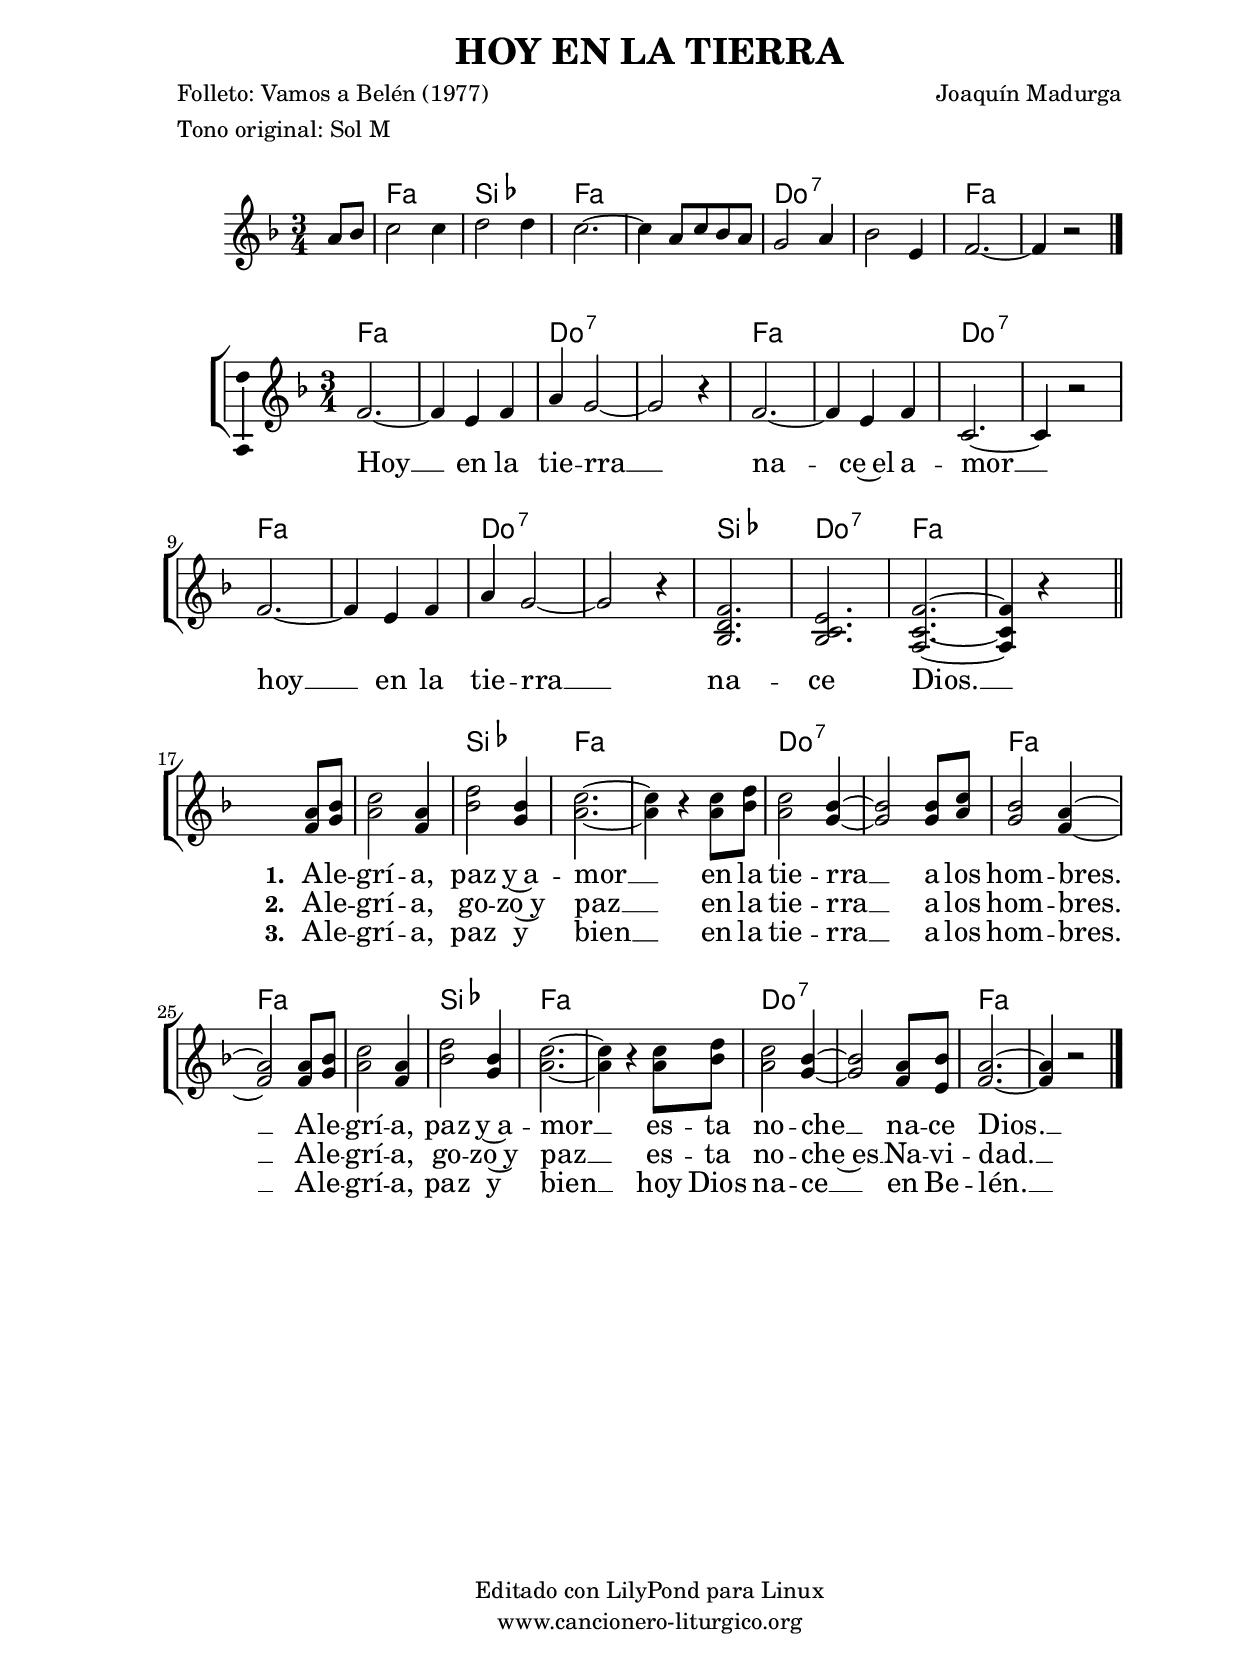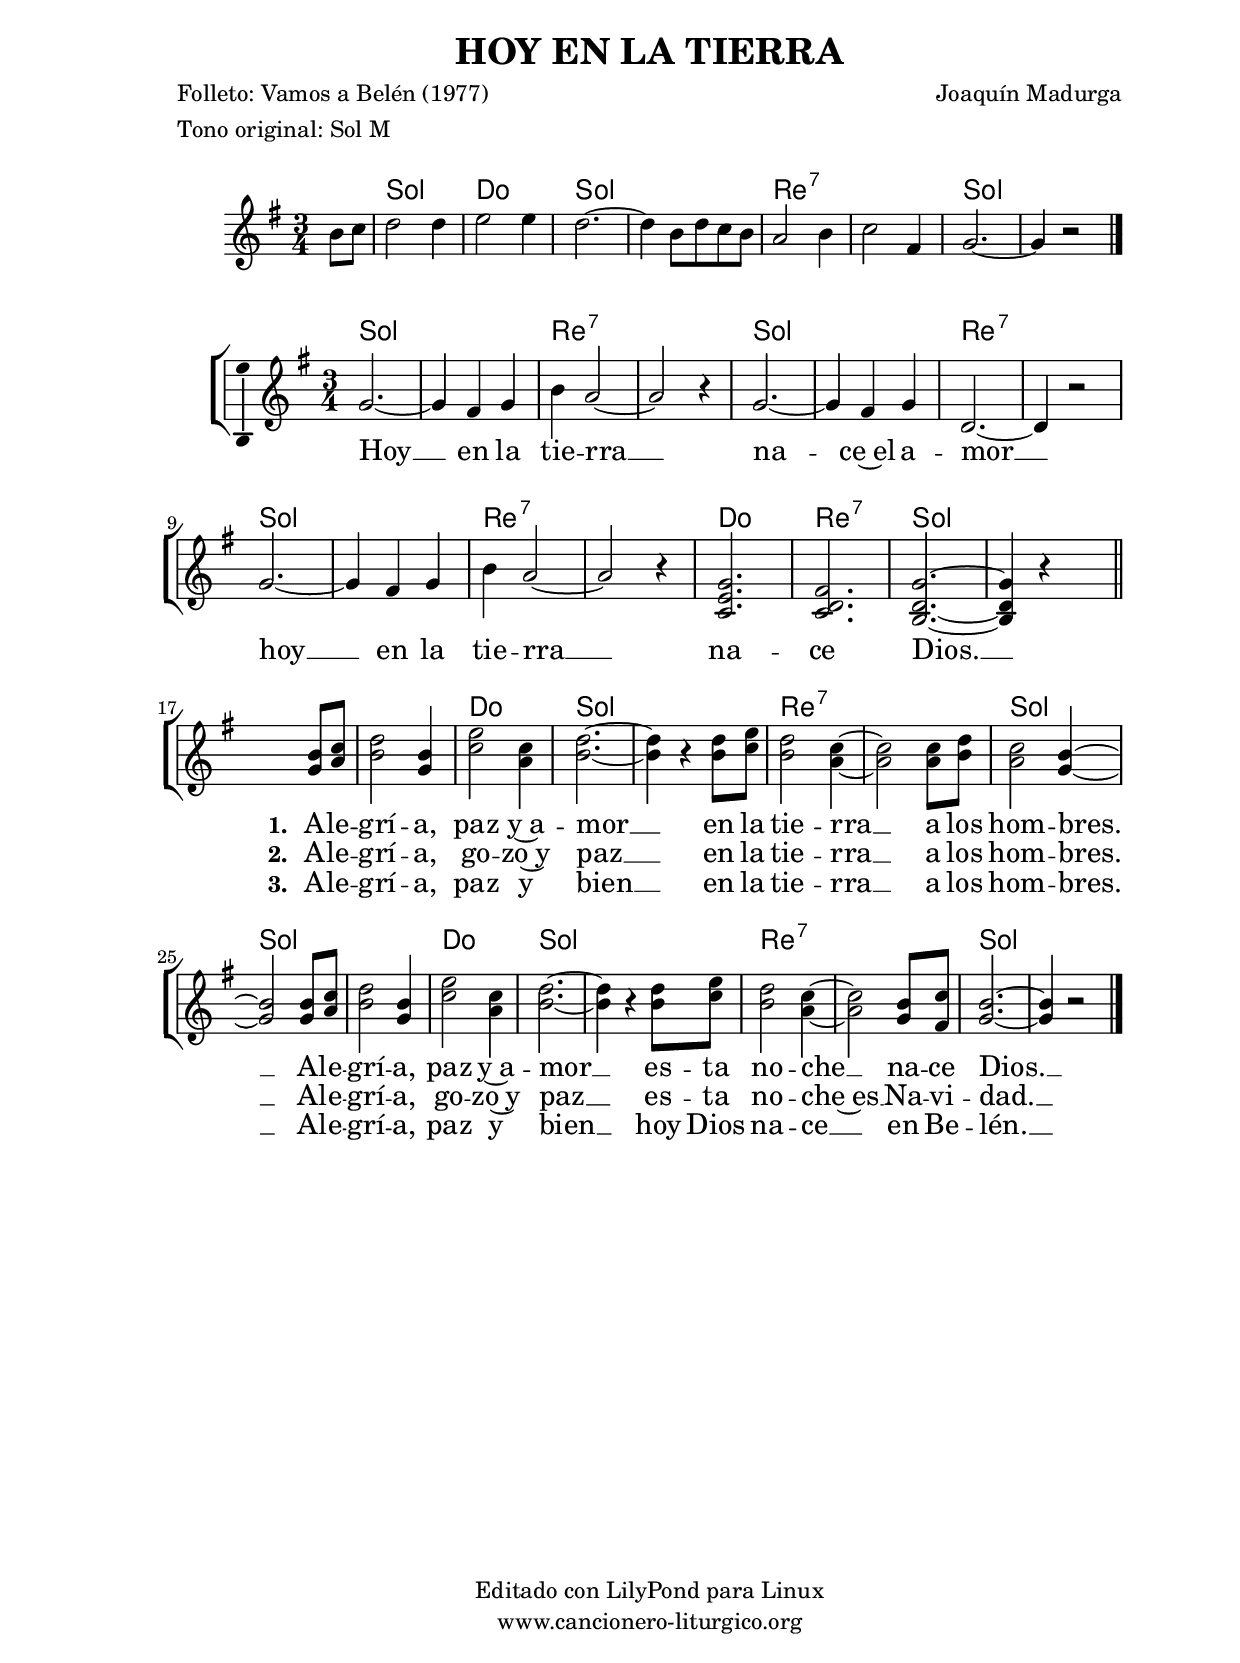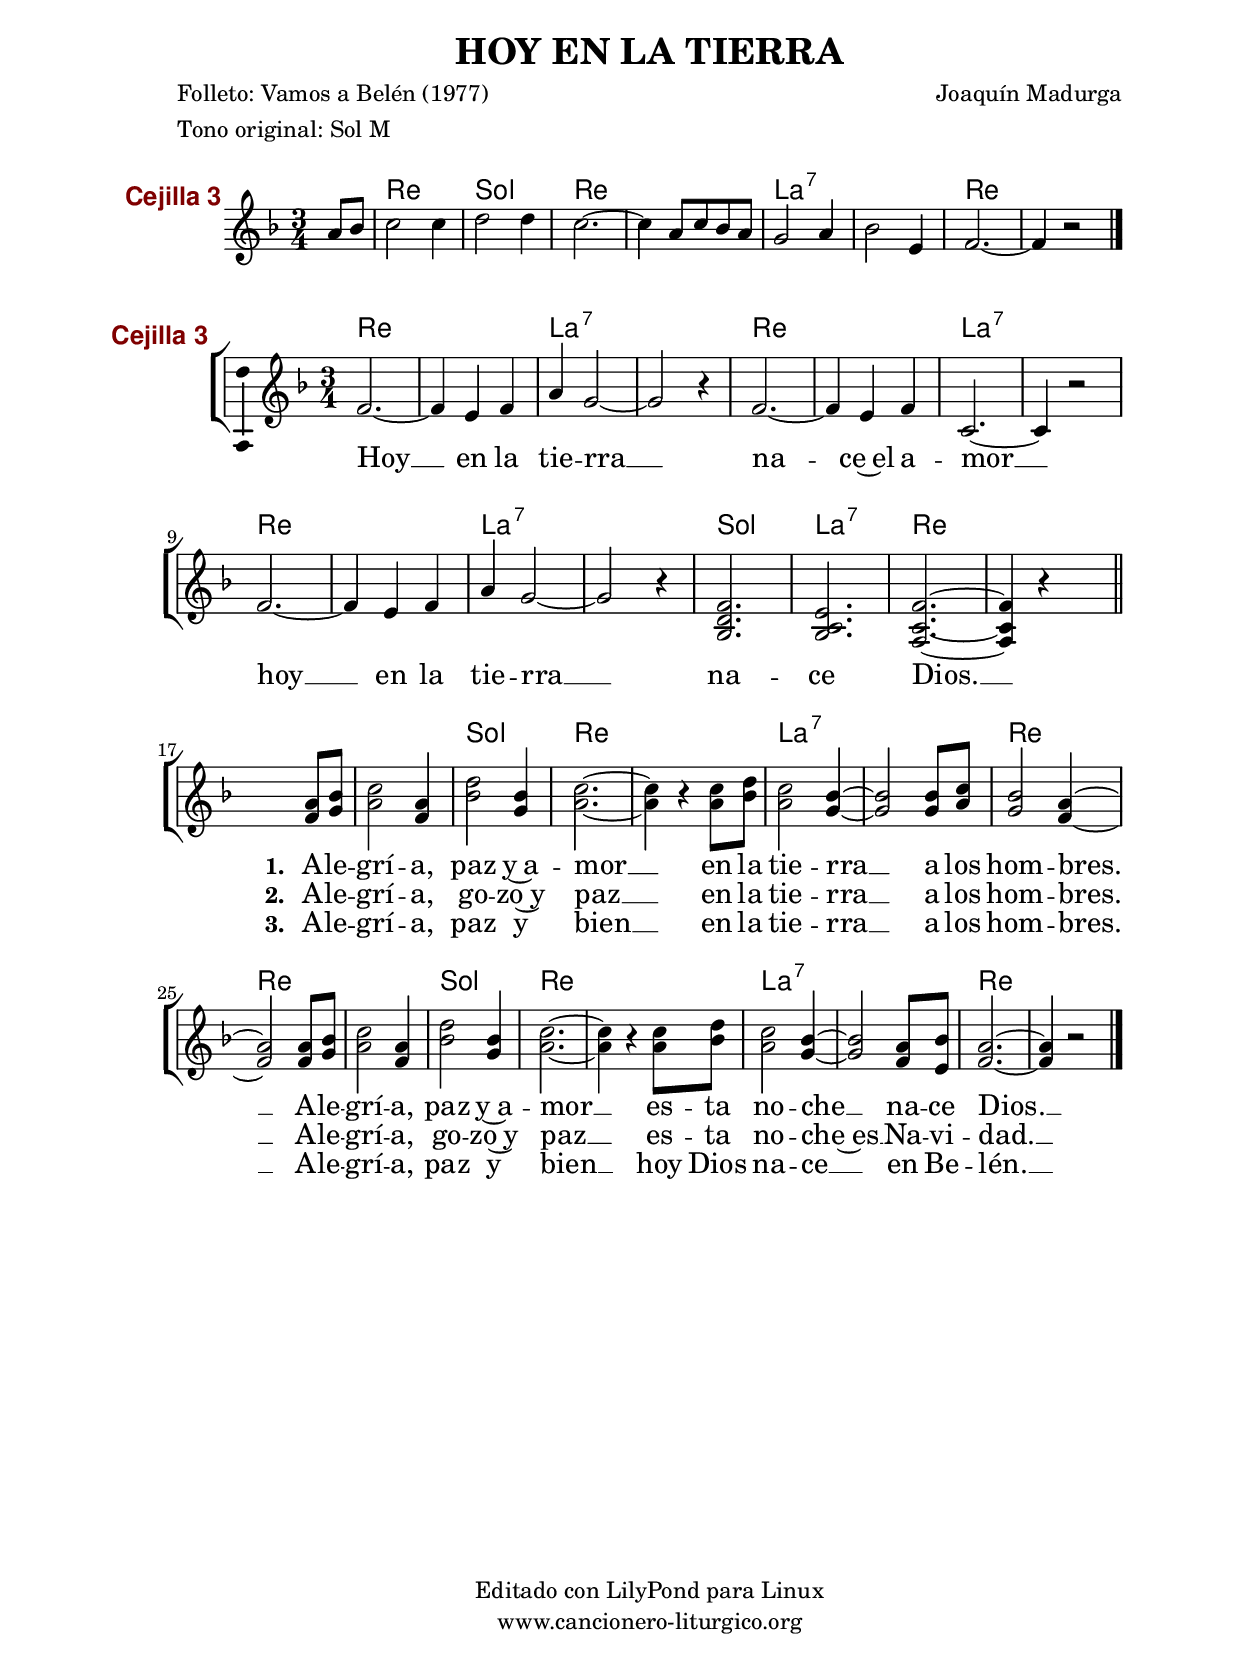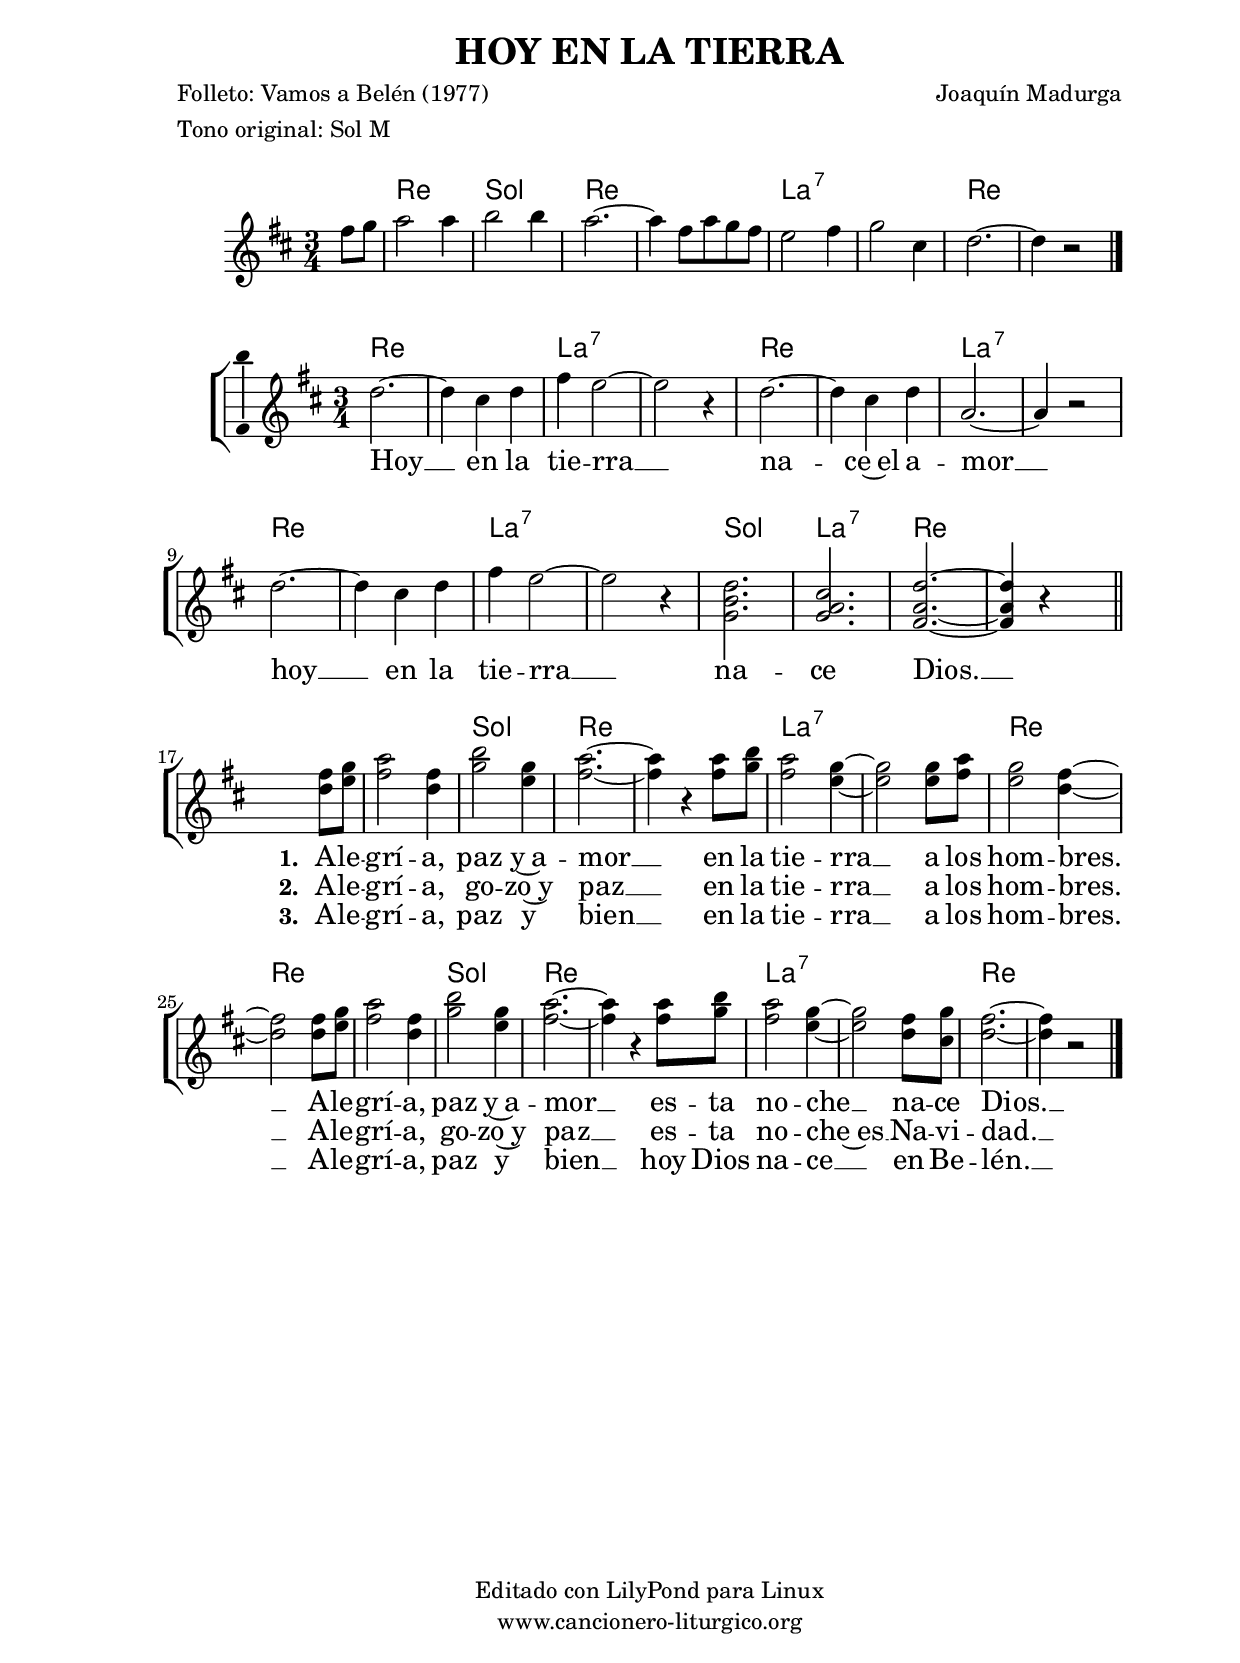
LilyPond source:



%versión de lilypond para la que se ha escrito esta partitura:
\version "2.16.0"

	%Tamaño papel
	#(set-default-paper-size "a4")
	%Tamaño partitura
	#(set-global-staff-size 20)
	%No responde al pulsar sobre una nota
	#(ly:set-option 'point-and-click #f)

%parámetros del encabezamiento:
\header {
	title = "HOY EN LA TIERRA"
	subtitle = ""
	composer = "Joaquín Madurga"
	poet = "Folleto: Vamos a Belén (1977)"
	meter = "Tono original: Sol M"
	arranger = ""
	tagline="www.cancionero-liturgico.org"
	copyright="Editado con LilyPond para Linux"
	tiempo = ""
	usos = ""
	letra = ""
	}

%parámetros asociados al papel:
\paper  {
	oddHeaderMarkup = \markup {\fill-line { \on-the-fly #not-first-page \fromproperty #'header:title \on-the-fly #not-first-page \fromproperty #'header:composer }}
	evenHeaderMarkup = \markup {\fill-line { \fromproperty #'header:composer \fromproperty #'header:title }}
	#(set-paper-size "a4")
	print-page-number = ##f
	first-page-number = 1
	print-first-page-number = ##f
%	head-separation = 3.0 \cm
	top-margin = 2.0 \cm
	bottom-margin = 0.5\cm
%%%	bottom-margin = -2.0\cm
	left-margin = 3.0 \cm
	line-width = 16.0 \cm 
	indent = 8\mm
	interscoreline = 2.\mm
	between-system-space = 15\mm
%	para que las partituras no llenen la hoja:
	ragged-bottom = ##t
%	idem para la última hoja:
	ragged-last-bottom = ##f
%	para que las partituras llenen el ancho del papel:
	ragged-last = ##f
	after-title-space = 2.5 \cm
%page-count=2
%system-count=8

	%Flexible Vertical Spacing
%	markup-markup-spacing =
%	#'((basic-distance . 15) (minimum-distance . 15) (padding . 3))
	markup-system-spacing =
	#'((basic-distance . 15) (minimum-distance . 15) (padding . 3))
	system-system-spacing =
	#'((basic-distance . 15) (minimum-distance . 15) (padding . 3))
	score-system-spacing =
	#'((basic-distance . 15) (minimum-distance . 15) (padding . 5))
%	top-system-spacing = % header
%	#'((basic-distance . 8) (minimum-distance . 0) (padding . 0))
%	top-markup-spacing =
%	#'((basic-distance . 20) (minimum-distance . 20) (padding . 0))
	last-bottom-spacing = % footer
	#'((basic-distance . 5) (minimum-distance . 5) (padding . 0))
%	score-markup-spacing =
%	#'((basic-distance . 16) (minimum-distance . 13) (padding . 0))

	}


%parámetros que afectan a toda la partitura:
global =  {
	%clave de sol (G):
	\clef G
	%armadura:
	\transpose g f
	\key g \major
	\tempo 4.=120
	\set Score.tempoHideNote = ##t
	}


acordesintro = {
	\italianChords
	\chordmode {
	\transpose g f
{

s4
g2. c g g d:7 d:7 g g

	}
	}
}



melodiaintro = 
	\transpose g f
{

	\relative c''{
	\time 3/4

\partial4 b8 c8
d2 d4
e2 e4
d2.~
d4 b8 d c b
a2 b4
c2 fis,4
g2.~
g4 r2

}
	\bar "|."
	}

acordes = {
	\italianChords
	\chordmode {
	\transpose g f
{

g2. g d:7 d:7 g g d:7 d:7 g g d:7 d:7 c d:7 g g
s2.
g2. c g g d:7 d:7 g g g c g g d:7 d:7 g g

	}
	}
}

melodia = 
	\transpose g f
{
	\relative c''{
	\time 3/4

g2.~
g4 fis g
b4 a2~
a2 r4
g2.~
g4 fis g
d2.~
d4 r2
g2.~
g4 fis g
b4 a2~
a2 r4
<c, e g>2.
<c d fis>2.
<b d g>2.~
<b d g>4 r4
s4

\bar "||"
\break

s2
<g' b>8 <a c>
<b d>2 <g b>4
<c e>2 <a c>4
<b d>2.~
<b d>4 r4
<b d>8 <c e>
<b d>2 <a c>4~
<a c>2 <a c>8 <b d>
<a c>2 <g b>4~
<g b>2 <g b>8 <a c>
<b d>2 <g b>4
<c e>2 <a c>4
<b d>2.~
<b d>4 r4 <b d>8 <c e>
<b d>2 <a c>4~
<a c>2 <g b>8 <fis c'>
<g b>2.~
<g b>4 r2

	\bar "|."
	}
	}


texto = \lyricmode {
Hoy __ en la tie -- rra __ na -- ce~el a -- mor __
hoy __ en la tie -- rra __ na -- ce Dios. __

\set stanza =#"1. " A -- le -- grí -- a, paz y~a -- mor __
en la tie -- rra __ a los hom -- bres. __
A -- le -- grí -- a, paz y~a -- mor __
es -- ta no -- che __ na -- ce Dios. __

	}

textodos = \lyricmode {
\skip1 \skip1 \skip1 \skip1 \skip1 \skip1 \skip1 \skip1 \skip1 \skip1
\skip1 \skip1 \skip1 \skip1 \skip1 \skip1 \skip1

\set stanza =#"2. " A -- le -- grí -- a, go -- zo~y paz __
en la tie -- rra __ a los hom -- bres. __
A -- le -- grí -- a, go -- zo~y paz __
es -- ta no -- che~es __ Na -- vi -- dad. __

	}

textotres = \lyricmode {
\skip1 \skip1 \skip1 \skip1 \skip1 \skip1 \skip1 \skip1 \skip1 \skip1
\skip1 \skip1 \skip1 \skip1 \skip1 \skip1 \skip1

\set stanza =#"3. " A -- le -- grí -- a, paz y bien __
en la tie -- rra __ a los hom -- bres. __
A -- le -- grí -- a, paz y bien __
hoy Dios na -- ce __ en Be -- lén. __

	}

acordesintroStaff = \context ChordNames = acordesintroStaff <<
	\set chordChanges = ##t
	\acordesintro
	>>

acordesStaff = \context ChordNames = acordesStaff <<
	\set chordChanges = ##t
	\acordes
	>>


%%%%%%%%%%%%%%%%%%%%%%%%%%%%%%%%%%% CEJILLA %%%%%%%%%%%%%%%%%%%%%%%%%%%%%%%%%%%
acordesintrocejilla = {
%%%	\override ChordNames.ChordName #'font-size = #-1
%%%	\override ChordNames.ChordName #'font-series = #'bold
	\transpose f d {
		\acordesintro
		}
	}

acordesintrocejillaStaff = \context ChordNames = acordesintrocejillaStaff <<
	\set Staff.instrumentName = \markup \with-color #darkred \larger \bold \sans "Cejilla 3"
	\set chordChanges = ##t
	\acordesintrocejilla
	>>
acordescejilla = {
%%%	\override ChordNames.ChordName #'font-size = #-1
%%%	\override ChordNames.ChordName #'font-series = #'bold
	\transpose f d {
		\acordes
		}
	}

acordescejillaStaff = \context ChordNames = acordescejillaStaff <<
	\set Staff.instrumentName = \markup \with-color #darkred \larger \bold \sans "Cejilla 3"
	\set chordChanges = ##t
	\acordescejilla
	>>
%%%%%%%%%%%%%%%%%%%%%%%%%%%%%%%%%%% CEJILLA %%%%%%%%%%%%%%%%%%%%%%%%%%%%%%%%%%%


vozintroStaff = \context Voice = vozintroStaff
<<
	\override Staff.StaffSymbol #'staff-space = #(magstep -0.35)
	\set Staff.midiInstrument = #"english horn"
	\set Staff.midiMinimumVolume = #0.7
	\set Staff.midiMaximumVolume = #0.9
	\global
	\melodiaintro
	>>

vozStaff = \context Voice = vozStaff
\with {\consists "Ambitus_engraver"}
<<
%	\set Staff.instrumentName = ""
%	\set Staff.shortInstrumentName = ""
%	\set Staff.midiInstrument = #"clarinet"
%	\set Staff.midiInstrument = #"cello"
%	\set Staff.midiInstrument = #"flute"
	\set Staff.midiInstrument = #"electric guitar (jazz)"
%	\set Staff.midiInstrument = #"english horn"
%	\set Staff.midiInstrument = #"violin"
%	\set Staff.midiInstrument = #"glockenspiel"
	\set Staff.midiMinimumVolume = #0.7
	\set Staff.midiMaximumVolume = #0.9
	\global
	\melodia
	>>

textoStaff = \context Lyrics = textoStaff <<
	\lyricsto vozStaff \texto
	>>

textodosStaff = \context Lyrics = textodosStaff <<
	\lyricsto vozStaff \textodos
	>>

textotresStaff = \context Lyrics = textotresStaff <<
	\lyricsto vozStaff \textotres
	>>

\book {
	\score {
		\context ChoirStaff {
%			\override StaffGroup.SystemStartBracket #'collapse-height = #1
%			\override Score.SystemStartBar #'collapse-height = #1
			<<
			\acordesintroStaff
			\vozintroStaff
			>>
			}
		\layout {
system-count=1
	    		\context {
				\Lyrics
				\override LyricText #'font-size = #2
				}
	   		 \context {
				\Score
				\override StaffSymbol #'staff-space = #(magstep +3)
				}
			}
		}
	\score {
		\context ChoirStaff {
			\override StaffGroup.SystemStartBracket #'collapse-height = #1
			\override Score.SystemStartBar #'collapse-height = #1
			<<
			\acordesStaff
			\vozStaff
			\textoStaff
			\textodosStaff
			\textotresStaff
			>>
			}
		\layout {
	    		\context {
				\Lyrics
				\override LyricText #'font-size = #2
				}
	   		 \context {
				\Score
				\override StaffSymbol #'staff-space = #(magstep +3)
				}
			}
		}
	\score {
		\unfoldRepeats
		\context ChoirStaff {
			<<
			\acordesintroStaff
			\vozintroStaff
			>>
			<<
			\acordesStaff
			\vozStaff
			>>
			}
		\midi {
	  		\context {
	  			\Score
				tempoWholesPerMinute = #(ly:make-moment 70 4)
				}
			}
		}
	}


%Partitura para guitarra
#(define output-suffix "G")
\book {
	\score {
		\context ChoirStaff {
%			\override StaffGroup.SystemStartBracket #'collapse-height = #1
%			\override Score.SystemStartBar #'collapse-height = #1
			<<
			\acordesintrocejillaStaff
			\vozintroStaff
			>>
			}
		\layout {
system-count=1
%%%%%%%%%%%%%%%%%%%%%%%%%%%%%%%%%%% CEJILLA %%%%%%%%%%%%%%%%%%%%%%%%%%%%%%%%%%%
			\context {
				\ChordNames \consists Instrument_name_engraver
				}
%%%%%%%%%%%%%%%%%%%%%%%%%%%%%%%%%%% CEJILLA %%%%%%%%%%%%%%%%%%%%%%%%%%%%%%%%%%%
	    		\context {
				\Lyrics
				\override LyricText #'font-size = #2
				}
	   		 \context {
				\Score
				\override StaffSymbol #'staff-space = #(magstep +3)
				}
			}
		}
	\score {
		\context ChoirStaff {
			\override StaffGroup.SystemStartBracket #'collapse-height = #1
			\override Score.SystemStartBar #'collapse-height = #1
			<<
			\acordescejillaStaff
			\vozStaff
			\textoStaff
			\textodosStaff
			\textotresStaff
			>>
			}
		\layout {
%%%%%%%%%%%%%%%%%%%%%%%%%%%%%%%%%%% CEJILLA %%%%%%%%%%%%%%%%%%%%%%%%%%%%%%%%%%%
			\context {
				\ChordNames \consists Instrument_name_engraver
				}
%%%%%%%%%%%%%%%%%%%%%%%%%%%%%%%%%%% CEJILLA %%%%%%%%%%%%%%%%%%%%%%%%%%%%%%%%%%%
	    		\context {
				\Lyrics
				\override LyricText #'font-size = #2
				}
	   		 \context {
				\Score
				\override StaffSymbol #'staff-space = #(magstep +3)
				}
			}
		}
	}


#(define output-suffix "C")
\book {
	\score {
		\context ChoirStaff {
%			\override StaffGroup.SystemStartBracket #'collapse-height = #1
%			\override Score.SystemStartBar #'collapse-height = #1
\transpose c d
			<<
			\acordesintroStaff
			\vozintroStaff
			>>
			}
		\layout {
system-count=1
	    		\context {
				\Lyrics
				\override LyricText #'font-size = #2
				}
	   		 \context {
				\Score
				\override StaffSymbol #'staff-space = #(magstep +3)
				}
			}
		}
	\score {
		\context ChoirStaff {
			\override StaffGroup.SystemStartBracket #'collapse-height = #1
			\override Score.SystemStartBar #'collapse-height = #1
\transpose c d
			<<
			\acordesStaff
			\vozStaff
			\textoStaff
			\textodosStaff
			\textotresStaff
			>>
			}
		\layout {
	    		\context {
				\Lyrics
				\override LyricText #'font-size = #2
				}
	   		 \context {
				\Score
				\override StaffSymbol #'staff-space = #(magstep +3)
				}
			}
		}
	}


#(define output-suffix "S")
\book {
	\score {
		\context ChoirStaff {
%			\override StaffGroup.SystemStartBracket #'collapse-height = #1
%			\override Score.SystemStartBar #'collapse-height = #1
\transpose c a
			<<
			\acordesintroStaff
			\vozintroStaff
			>>
			}
		\layout {
system-count=1
	    		\context {
				\Lyrics
				\override LyricText #'font-size = #2
				}
	   		 \context {
				\Score
				\override StaffSymbol #'staff-space = #(magstep +3)
				}
			}
		}
	\score {
		\context ChoirStaff {
			\override StaffGroup.SystemStartBracket #'collapse-height = #1
			\override Score.SystemStartBar #'collapse-height = #1
\transpose c a
			<<
			\acordesStaff
			\vozStaff
			\textoStaff
			\textodosStaff
			\textotresStaff
			>>
			}
		\layout {
	    		\context {
				\Lyrics
				\override LyricText #'font-size = #2
				}
	   		 \context {
				\Score
				\override StaffSymbol #'staff-space = #(magstep +3)
				}
			}
		}
	}


